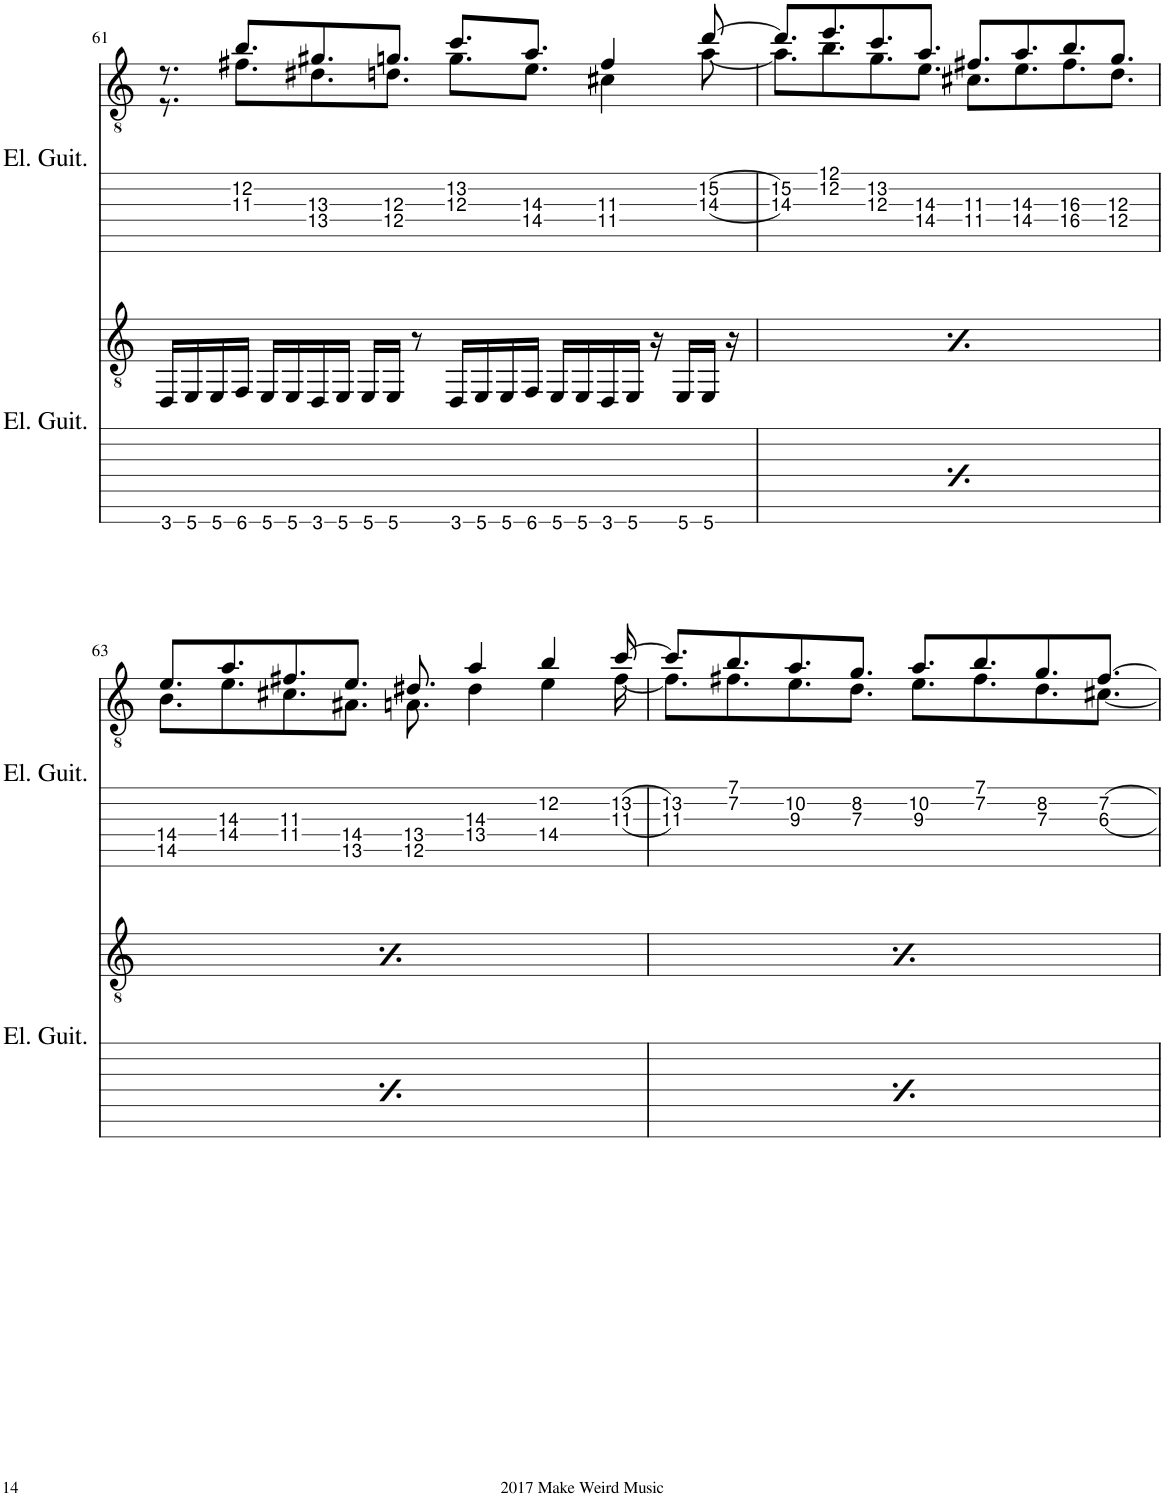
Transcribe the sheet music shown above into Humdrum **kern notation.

**kern	**kern	**kern	**kern
*part2	*part2	*part1	*part1
*staff4	*staff3	*staff2	*staff1
*I"Electric Guitar	*	*I"Electric Guitar	*
*I'El. Guit.	*	*I'El. Guit.	*
!!LO:PB:g=z
*	*clefGv2	*	*clefGv2
*k[]	*k[]	*k[]	*k[]
*M6/4	*M6/4	*M6/4	*M6/4
=61	=61	=61	=61
*	*	*^	*^
16DDLL	16DD/LL	8.r	8.r	8.r	8.r
16EE	16EE/	.	.	.	.
16EE	16EE/	.	.	.	.
16FF	16FF/JJ	8.bL	8.f#L	8.b/L	8.f#X\L
16EE	16EE/LL	.	.	.	.
16EE	16EE/	.	.	.	.
16DD	16DD/	8.g#X	8.d#	8.g#X/	8.d#X\
16EE	16EE/JJ	.	.	.	.
16EE	16EE/LL	.	.	.	.
16EEJJ	16EE/JJ	8.gnJ	8.dJ	8.gn/J	8.dn\J
8r	8r	.	.	.	.
16DDLL	16DD/LL	8.ccL	8.gL	8.cc/L	8.g\L
16EE	16EE/	.	.	.	.
16EE	16EE/	.	.	.	.
16FF	16FF/JJ	8.aJ	8.eJ	8.a/J	8.e\J
16EE	16EE/LL	.	.	.	.
16EE	16EE/	.	.	.	.
16DD	16DD/	4f#X	4c#	4f#/	4c#X\
16EEJJ	16EE/JJ	.	.	.	.
16r	16r	.	.	.	.
16EELL	16EE/LL	.	.	.	.
16EEJJ	16EE/JJ	[8dd	[8a	[8dd/	[8a\
16r	16r	.	.	.	.
=62	=62	=62	=62	=62	=62
16DDLL	16DD/LL	8.ddL]	8.aL]	8.dd/L]	8.a\L]
16EE	16EE/	.	.	.	.
16EE	16EE/	.	.	.	.
16FF	16FF/JJ	8.ee	8.b	8.ee/	8.b\
16EE	16EE/LL	.	.	.	.
16EE	16EE/	.	.	.	.
16DD	16DD/	8.cc	8.g	8.cc/	8.g\
16EE	16EE/JJ	.	.	.	.
16EE	16EE/LL	.	.	.	.
16EEJJ	16EE/JJ	8.aJ	8.eJ	8.a/J	8.e\J
8r	8r	.	.	.	.
16DDLL	16DD/LL	8.f#XL	8.c#XL	8.f#X/L	8.c#X\L
16EE	16EE/	.	.	.	.
16EE	16EE/	.	.	.	.
16FF	16FF/JJ	8.a	8.e	8.a/	8.e\
16EE	16EE/LL	.	.	.	.
16EE	16EE/	.	.	.	.
16DD	16DD/	8.b	8.f#	8.b/	8.f#\
16EEJJ	16EE/JJ	.	.	.	.
16r	16r	.	.	.	.
16EELL	16EE/LL	8.gJ	8.dJ	8.g/J	8.d\J
16EEJJ	16EE/JJ	.	.	.	.
16r	16r	.	.	.	.
!!LO:LB:g=z	!!
=63	=63	=63	=63	=63	=63
16DDLL	16DD/LL	8.eL	8.BL	8.e/L	8.B\L
16EE	16EE/	.	.	.	.
16EE	16EE/	.	.	.	.
16FF	16FF/JJ	8.a	8.e	8.a/	8.e\
16EE	16EE/LL	.	.	.	.
16EE	16EE/	.	.	.	.
16DD	16DD/	8.f#X	8.c#X	8.f#X/	8.c#X\
16EE	16EE/JJ	.	.	.	.
16EE	16EE/LL	.	.	.	.
16EEJJ	16EE/JJ	8.eJ	8.A#XJ	8.e/J	8.A#X\J
8r	8r	.	.	.	.
16DDLL	16DD/LL	8.d#X	8.An	8.d#X/	8.An\
16EE	16EE/	.	.	.	.
16EE	16EE/	.	.	.	.
16FF	16FF/JJ	4a	4d#	4a/	4d#\
16EE	16EE/LL	.	.	.	.
16EE	16EE/	.	.	.	.
16DD	16DD/	.	.	.	.
16EEJJ	16EE/JJ	4b	4e	4b/	4e\
16r	16r	.	.	.	.
16EELL	16EE/LL	.	.	.	.
16EEJJ	16EE/JJ	.	.	.	.
16r	16r	[16cc	[16f#	[16cc/	[16f#\
=64	=64	=64	=64	=64	=64
16DDLL	16DD/LL	8.ccL]	8.f#L]	8.cc/L]	8.f#\L]
16EE	16EE/	.	.	.	.
16EE	16EE/	.	.	.	.
16FF	16FF/JJ	8.b	8.f#	8.b/	8.f#X\
16EE	16EE/LL	.	.	.	.
16EE	16EE/	.	.	.	.
16DD	16DD/	8.a	8.e	8.a/	8.e\
16EE	16EE/JJ	.	.	.	.
16EE	16EE/LL	.	.	.	.
16EEJJ	16EE/JJ	8.gJ	8.dJ	8.g/J	8.d\J
8r	8r	.	.	.	.
16DDLL	16DD/LL	8.aL	8.eL	8.a/L	8.e\L
16EE	16EE/	.	.	.	.
16EE	16EE/	.	.	.	.
16FF	16FF/JJ	8.b	8.f#	8.b/	8.f#\
16EE	16EE/LL	.	.	.	.
16EE	16EE/	.	.	.	.
16DD	16DD/	8.g	8.d	8.g/	8.d\
16EEJJ	16EE/JJ	.	.	.	.
16r	16r	.	.	.	.
16EELL	16EE/LL	[8.f#J	[8.c#J	[8.f#/J	[8.c#X\J
16EEJJ	16EE/JJ	.	.	.	.
16r	16r	.	.	.	.
*	*	*v	*v	*	*
*	*	*	*v	*v
=	=	=	=
*-	*-	*-	*-
